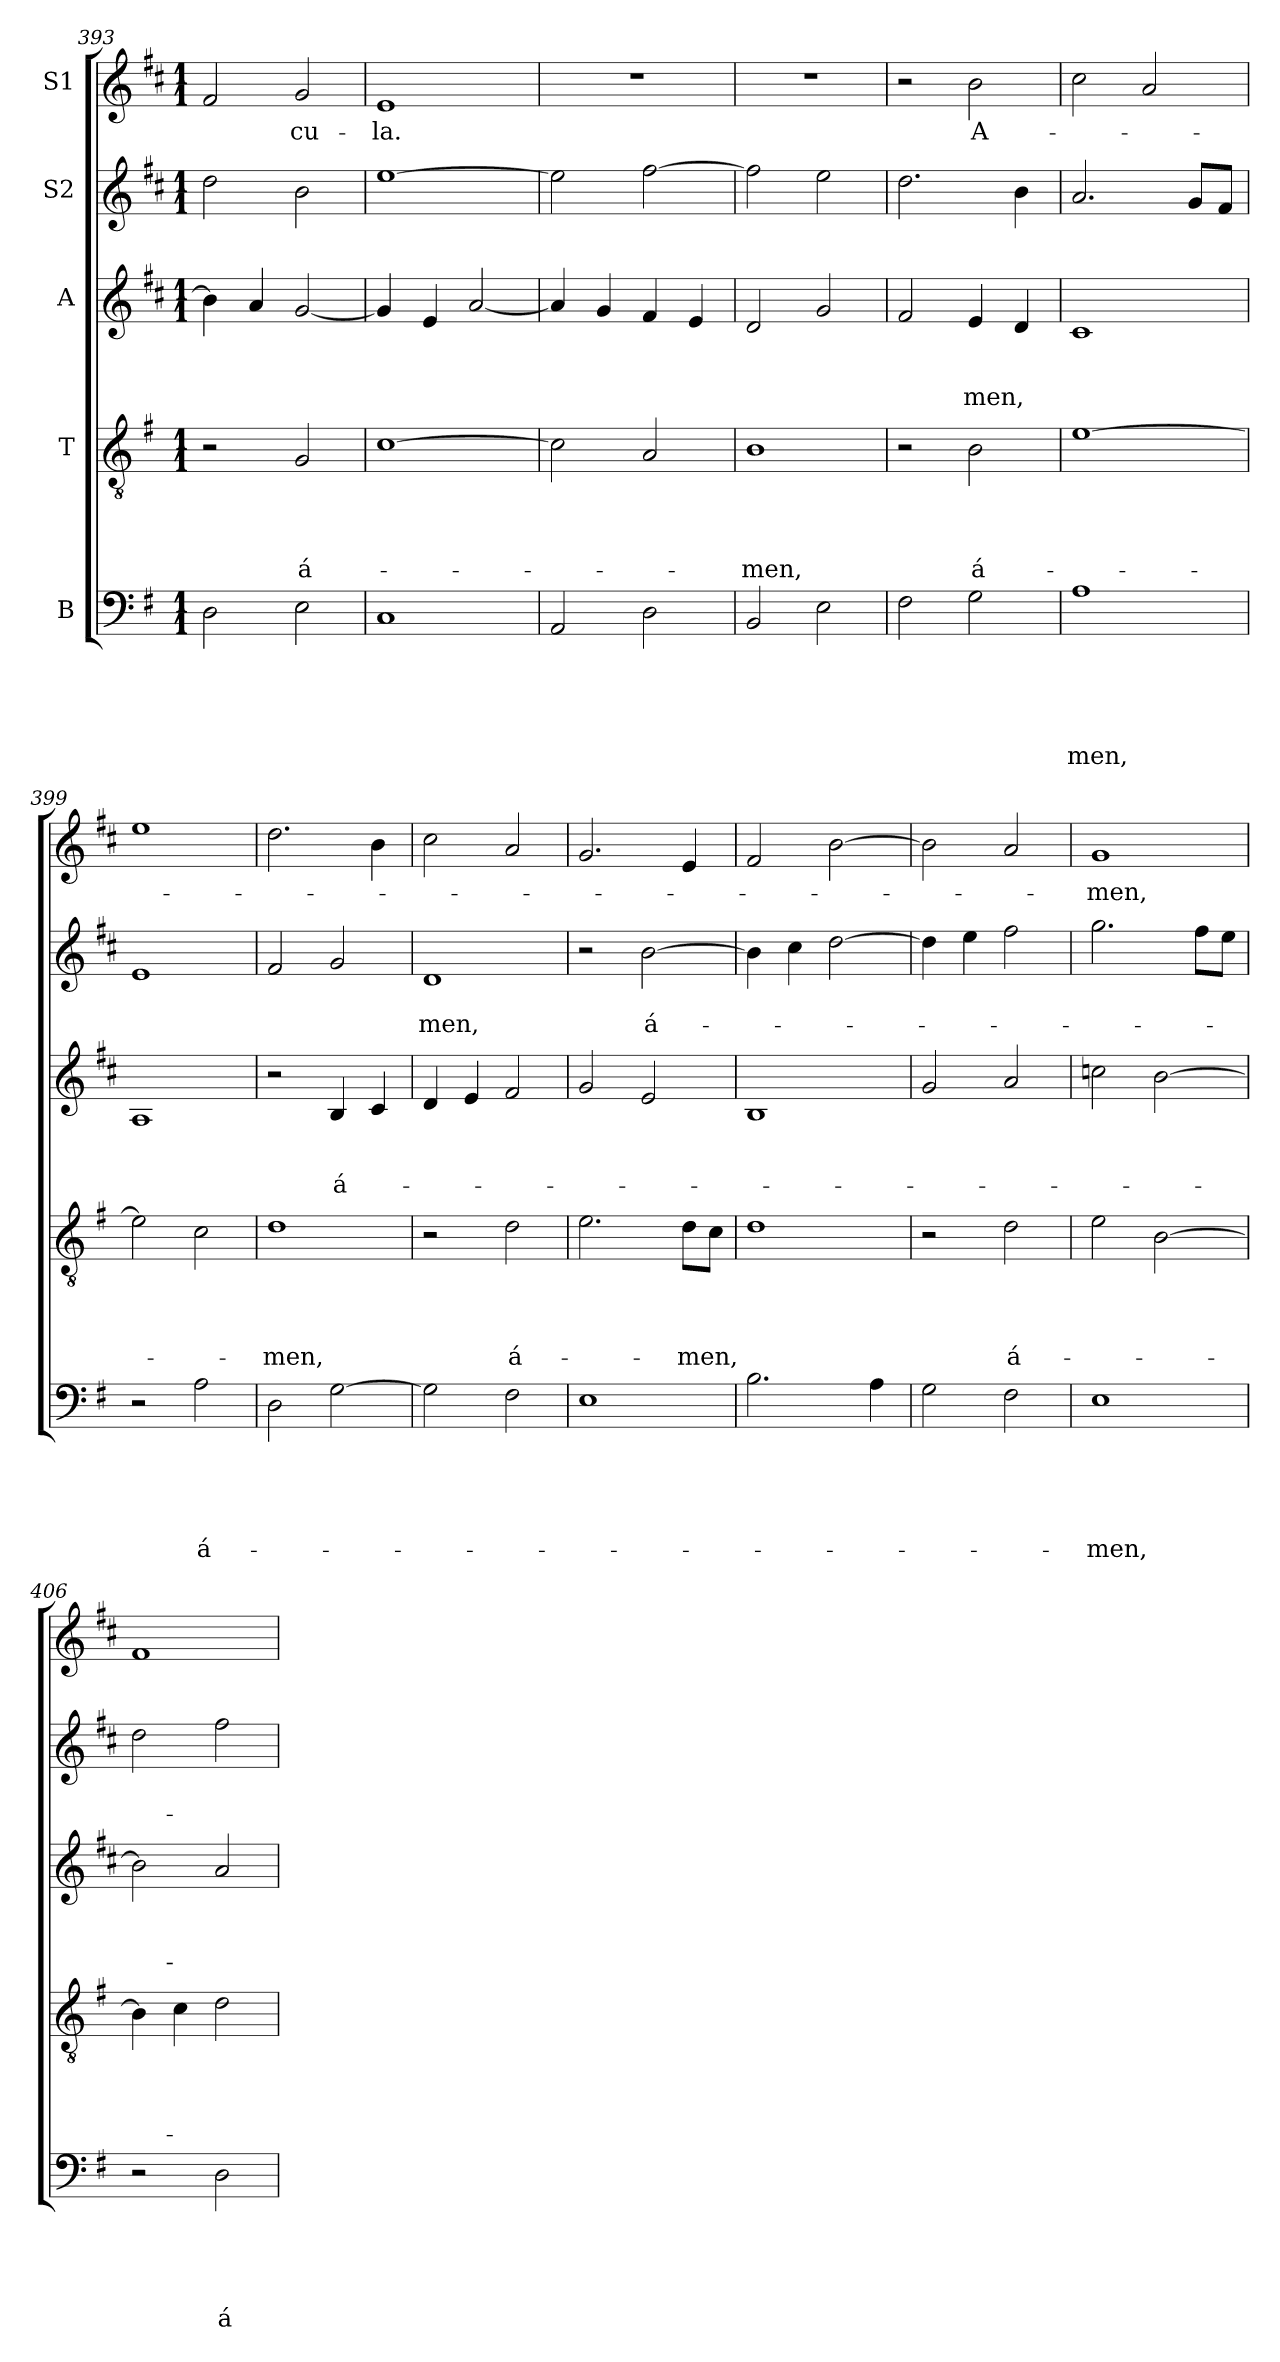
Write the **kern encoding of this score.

**kern	**text	**text	**text	**text	**text	**kern	**text	**text	**text	**text	**kern	**text	**text	**text	**kern	**text	**text	**kern	**text
*part5	*part5	*part5	*part5	*part5	*part5	*part4	*part4	*part4	*part4	*part4	*part3	*part3	*part3	*part3	*part2	*part2	*part2	*part1	*part1
*staff5	*staff5	*staff5	*staff5	*staff5	*staff5	*staff4	*staff4	*staff4	*staff4	*staff4	*staff3	*staff3	*staff3	*staff3	*staff2	*staff2	*staff2	*staff1	*staff1
*I"B	*	*	*	*	*	*I"T	*	*	*	*	*I"A	*	*	*	*I"S2	*	*	*I"S1	*
*clefF4	*	*	*	*	*	*clefGv2	*	*	*	*	*clefG2	*	*	*	*clefG2	*	*	*clefG2	*
*k[f#]	*	*	*	*	*	*k[f#]	*	*	*	*	*k[f#c#]	*	*	*	*k[f#c#]	*	*	*k[f#c#]	*
*G:	*	*	*	*	*	*G:	*	*	*	*	*D:	*	*	*	*D:	*	*	*D:	*
*M1/1	*	*	*	*	*	*M1/1	*	*	*	*	*M1/1	*	*	*	*M1/1	*	*	*M1/1	*
=393	=393	=393	=393	=393	=393	=393	=393	=393	=393	=393	=393	=393	=393	=393	=393	=393	=393	=393	=393
2D\	.	.	.	.	.	2r	.	.	.	.	4b\]	.	.	.	2dd\	.	.	2f#/	.
.	.	.	.	.	.	.	.	.	.	.	4a/	.	.	.	.	.	.	.	.
!	!	!	!	!	!	!	!	!	!	!LO:LY:b	!	!	!	!	!	!	!	!	!LO:LY:b
2E\	.	.	.	.	.	2G/	.	.	.	á-	[2g/	.	.	.	2b\	.	.	2g/	-cu-
=394	=394	=394	=394	=394	=394	=394	=394	=394	=394	=394	=394	=394	=394	=394	=394	=394	=394	=394	=394
!	!	!	!	!	!	!	!	!	!	!	!	!	!	!	!	!	!	!	!LO:LY:b
1C	.	.	.	.	.	[1c	.	.	.	.	4g/]	.	.	.	[1ee	.	.	1e	-la.
.	.	.	.	.	.	.	.	.	.	.	4e/	.	.	.	.	.	.	.	.
.	.	.	.	.	.	.	.	.	.	.	[2a/	.	.	.	.	.	.	.	.
=395	=395	=395	=395	=395	=395	=395	=395	=395	=395	=395	=395	=395	=395	=395	=395	=395	=395	=395	=395
2AA/	.	.	.	.	.	2c\]	.	.	.	.	4a/]	.	.	.	2ee\]	.	.	1r	.
.	.	.	.	.	.	.	.	.	.	.	4g/	.	.	.	.	.	.	.	.
2D\	.	.	.	.	.	2A/	.	.	.	.	4f#/	.	.	.	[2ff#\	.	.	.	.
.	.	.	.	.	.	.	.	.	.	.	4e/	.	.	.	.	.	.	.	.
=396	=396	=396	=396	=396	=396	=396	=396	=396	=396	=396	=396	=396	=396	=396	=396	=396	=396	=396	=396
!	!	!	!	!	!	!	!	!	!	!LO:LY:b	!	!	!	!	!	!	!	!	!
2BB/	.	.	.	.	.	1B	.	.	.	-men,	2d/	.	.	.	2ff#\]	.	.	1r	.
2E\	.	.	.	.	.	.	.	.	.	.	2g/	.	.	.	2ee\	.	.	.	.
=397	=397	=397	=397	=397	=397	=397	=397	=397	=397	=397	=397	=397	=397	=397	=397	=397	=397	=397	=397
2F#\	.	.	.	.	.	2r	.	.	.	.	2f#/	.	.	.	2.dd\	.	.	2r	.
!	!	!	!	!	!	!	!	!	!	!LO:LY:b	!	!	!	!LO:LY:b	!	!	!	!	!LO:LY:b
2G\	.	.	.	.	.	2B\	.	.	.	á-	4e/	.	.	-men,	.	.	.	2b\	A-
.	.	.	.	.	.	.	.	.	.	.	4d/	.	.	.	4b\	.	.	.	.
!!LO:LB:g=z
=398	=398	=398	=398	=398	=398	=398	=398	=398	=398	=398	=398	=398	=398	=398	=398	=398	=398	=398	=398
!	!	!	!	!	!LO:LY:b	!	!	!	!	!	!	!	!	!	!	!	!	!	!
1A	.	.	.	.	-men,	[1e	.	.	.	.	1c#	.	.	.	2.a/	.	.	2cc#\	.
.	.	.	.	.	.	.	.	.	.	.	.	.	.	.	.	.	.	2a/	.
.	.	.	.	.	.	.	.	.	.	.	.	.	.	.	8g/L	.	.	.	.
.	.	.	.	.	.	.	.	.	.	.	.	.	.	.	8f#/J	.	.	.	.
=399	=399	=399	=399	=399	=399	=399	=399	=399	=399	=399	=399	=399	=399	=399	=399	=399	=399	=399	=399
2r	.	.	.	.	.	2e\]	.	.	.	.	1A	.	.	.	1e	.	.	1ee	.
!	!	!	!	!	!LO:LY:b	!	!	!	!	!	!	!	!	!	!	!	!	!	!
2A\	.	.	.	.	á-	2c\	.	.	.	.	.	.	.	.	.	.	.	.	.
=400	=400	=400	=400	=400	=400	=400	=400	=400	=400	=400	=400	=400	=400	=400	=400	=400	=400	=400	=400
!	!	!	!	!	!	!	!	!	!	!LO:LY:b	!	!	!	!	!	!	!	!	!
2D\	.	.	.	.	.	1d	.	.	.	-men,	2r	.	.	.	2f#/	.	.	2.dd\	.
!	!	!	!	!	!	!	!	!	!	!	!	!	!	!LO:LY:b	!	!	!	!	!
[2G\	.	.	.	.	.	.	.	.	.	.	4B/	.	.	á-	2g/	.	.	.	.
.	.	.	.	.	.	.	.	.	.	.	4c#/	.	.	.	.	.	.	4b\	.
=401	=401	=401	=401	=401	=401	=401	=401	=401	=401	=401	=401	=401	=401	=401	=401	=401	=401	=401	=401
!	!	!	!	!	!	!	!	!	!	!	!	!	!	!	!	!	!LO:LY:b	!	!
2G\]	.	.	.	.	.	2r	.	.	.	.	4d/	.	.	.	1d	.	-men,	2cc#\	.
.	.	.	.	.	.	.	.	.	.	.	4e/	.	.	.	.	.	.	.	.
!	!	!	!	!	!	!	!	!	!	!LO:LY:b	!	!	!	!	!	!	!	!	!
2F#\	.	.	.	.	.	2d\	.	.	.	á-	2f#/	.	.	.	.	.	.	2a/	.
=402	=402	=402	=402	=402	=402	=402	=402	=402	=402	=402	=402	=402	=402	=402	=402	=402	=402	=402	=402
1E	.	.	.	.	.	2.e\	.	.	.	.	2g/	.	.	.	2r	.	.	2.g/	.
!	!	!	!	!	!	!	!	!	!	!	!	!	!	!	!	!	!LO:LY:b	!	!
.	.	.	.	.	.	.	.	.	.	.	2e/	.	.	.	[2b\	.	á-	.	.
!	!	!	!	!	!	!	!	!	!	!LO:LY:b	!	!	!	!	!	!	!	!	!
.	.	.	.	.	.	8d\L	.	.	.	-men,	.	.	.	.	.	.	.	4e/	.
.	.	.	.	.	.	8c\J	.	.	.	.	.	.	.	.	.	.	.	.	.
=403	=403	=403	=403	=403	=403	=403	=403	=403	=403	=403	=403	=403	=403	=403	=403	=403	=403	=403	=403
2.B\	.	.	.	.	.	1d	.	.	.	.	1B	.	.	.	4b\]	.	.	2f#/	.
.	.	.	.	.	.	.	.	.	.	.	.	.	.	.	4cc#\	.	.	.	.
.	.	.	.	.	.	.	.	.	.	.	.	.	.	.	[2dd\	.	.	[2b\	.
4A\	.	.	.	.	.	.	.	.	.	.	.	.	.	.	.	.	.	.	.
!!LO:PB:g=z
=404	=404	=404	=404	=404	=404	=404	=404	=404	=404	=404	=404	=404	=404	=404	=404	=404	=404	=404	=404
2G\	.	.	.	.	.	2r	.	.	.	.	2g/	.	.	.	4dd\]	.	.	2b\]	.
.	.	.	.	.	.	.	.	.	.	.	.	.	.	.	4ee\	.	.	.	.
!	!	!	!	!	!	!	!	!	!	!LO:LY:b	!	!	!	!	!	!	!	!	!
2F#\	.	.	.	.	.	2d\	.	.	.	á-	2a/	.	.	.	2ff#\	.	.	2a/	.
=405	=405	=405	=405	=405	=405	=405	=405	=405	=405	=405	=405	=405	=405	=405	=405	=405	=405	=405	=405
!	!	!	!	!	!LO:LY:b	!	!	!	!	!	!	!	!	!	!	!	!	!	!LO:LY:b
1E	.	.	.	.	-men,	2e\	.	.	.	.	2ccni\	.	.	.	2.gg\	.	.	1g	-men,
.	.	.	.	.	.	[2B\	.	.	.	.	[2b\	.	.	.	.	.	.	.	.
.	.	.	.	.	.	.	.	.	.	.	.	.	.	.	8ff#\L	.	.	.	.
.	.	.	.	.	.	.	.	.	.	.	.	.	.	.	8ee\J	.	.	.	.
=406	=406	=406	=406	=406	=406	=406	=406	=406	=406	=406	=406	=406	=406	=406	=406	=406	=406	=406	=406
2r	.	.	.	.	.	4B\]	.	.	.	.	2b\]	.	.	.	2dd\	.	.	1f#	.
.	.	.	.	.	.	4c\	.	.	.	.	.	.	.	.	.	.	.	.	.
!	!	!	!	!	!LO:LY:b	!	!	!	!	!	!	!	!	!	!	!	!	!	!
2D\	.	.	.	.	á-	2d\	.	.	.	.	2a/	.	.	.	2ff#\	.	.	.	.
=	=	=	=	=	=	=	=	=	=	=	=	=	=	=	=	=	=	=	=
*-	*-	*-	*-	*-	*-	*-	*-	*-	*-	*-	*-	*-	*-	*-	*-	*-	*-	*-	*-
